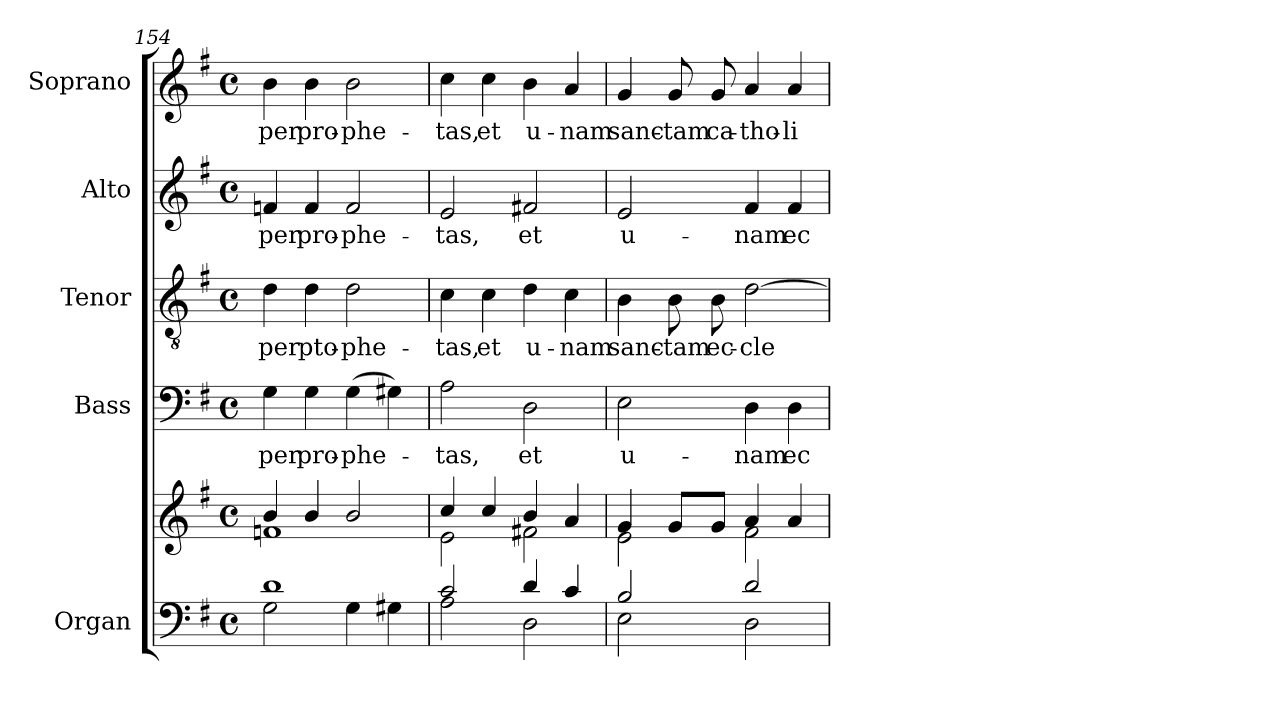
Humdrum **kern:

**kern	**kern	**kern	**text	**kern	**text	**kern	**text	**kern	**text
*part5	*part5	*part4	*part4	*part3	*part3	*part2	*part2	*part1	*part1
*staff6	*staff5	*staff4	*staff4	*staff3	*staff3	*staff2	*staff2	*staff1	*staff1
*I"Organ	*	*I"Bass	*	*I"Tenor	*	*I"Alto	*	*I"Soprano	*
*I'Org.	*	*I'B.	*	*I'T.	*	*I'A.	*	*I'S.	*
!!LO:PB:g=z
*clefF4	*clefG2	*clefF4	*	*clefGv2	*	*clefG2	*	*clefG2	*
*k[f#]	*k[f#]	*k[f#]	*	*k[f#]	*	*k[f#]	*	*k[f#]	*
*G:	*G:	*G:	*	*G:	*	*G:	*	*G:	*
*M4/4	*M4/4	*M4/4	*	*M4/4	*	*M4/4	*	*M4/4	*
*met(c)	*met(c)	*met(c)	*	*met(c)	*	*met(c)	*	*met(c)	*
=154	=154	=154	=154	=154	=154	=154	=154	=154	=154
*^	*^	*	*	*	*	*	*	*	*
!	!	!	!	!	!LO:LY:b	!	!LO:LY:b	!	!LO:LY:b	!	!LO:LY:b
1d	2G\	4b/	1fn	4G\	per	4d\	per	4fn/	per	4b\	per
!	!	!	!	!	!LO:LY:b	!	!LO:LY:b	!	!LO:LY:b	!	!LO:LY:b
.	.	4b/	.	4G\	pro-	4d\	pto-	4f/	pro-	4b\	pro-
!	!	!	!	!	!LO:LY:b	!	!LO:LY:b	!	!LO:LY:b	!	!LO:LY:b
.	4G\	2b/	.	(>4G\	-phe-	2d\	-phe-	2f/	-phe-	2b\	-phe-
.	4G#X\	.	.	4G#X\)	.	.	.	.	.	.	.
=155	=155	=155	=155	=155	=155	=155	=155	=155	=155	=155	=155
!	!	!	!	!	!LO:LY:b	!	!LO:LY:b	!	!LO:LY:b	!	!LO:LY:b
2c/	2A\	4cc/	2e\	2A\	-tas,	4c\	-tas,	2e/	-tas,	4cc\	-tas,
!	!	!	!	!	!	!	!LO:LY:b	!	!	!	!LO:LY:b
.	.	4cc/	.	.	.	4c\	et	.	.	4cc\	et
!	!	!	!	!	!LO:LY:b	!	!LO:LY:b	!	!LO:LY:b	!	!LO:LY:b
4d/	2D\	4b/	2f#X\	2D\	et	4d\	u-	2f#X/	et	4b\	u-
!	!	!	!	!	!	!	!LO:LY:b	!	!	!	!LO:LY:b
4c/	.	4a/	.	.	.	4c\	-nam	.	.	4a/	-nam
=156	=156	=156	=156	=156	=156	=156	=156	=156	=156	=156	=156
!	!	!	!	!	!LO:LY:b	!	!LO:LY:b	!	!LO:LY:b	!	!LO:LY:b
2B/	2E\	4g/	2e\	2E\	u-	4B\	sanc-	2e/	u-	4g/	sanc-
!	!	!	!	!	!	!	!LO:LY:b	!	!	!	!LO:LY:b
.	.	8g/L	.	.	.	8B\	-tam	.	.	8g/	-tam
!	!	!	!	!	!	!	!LO:LY:b	!	!	!	!LO:LY:b
.	.	8g/J	.	.	.	8B\	ec-	.	.	8g/	ca-
!	!	!	!	!	!LO:LY:b	!	!LO:LY:b	!	!LO:LY:b	!	!LO:LY:b
2d/	2D\	4a/	2f#\	4D\	-nam	[2d\	-cle-	4f#/	-nam	4a/	-tho-
!	!	!	!	!	!LO:LY:b	!	!	!	!LO:LY:b	!	!LO:LY:b
.	.	4a/	.	4D\	ec-	.	.	4f#/	ec-	4a/	-li-
*v	*v	*	*	*	*	*	*	*	*	*	*
*	*v	*v	*	*	*	*	*	*	*	*
=	=	=	=	=	=	=	=	=	=
*-	*-	*-	*-	*-	*-	*-	*-	*-	*-
